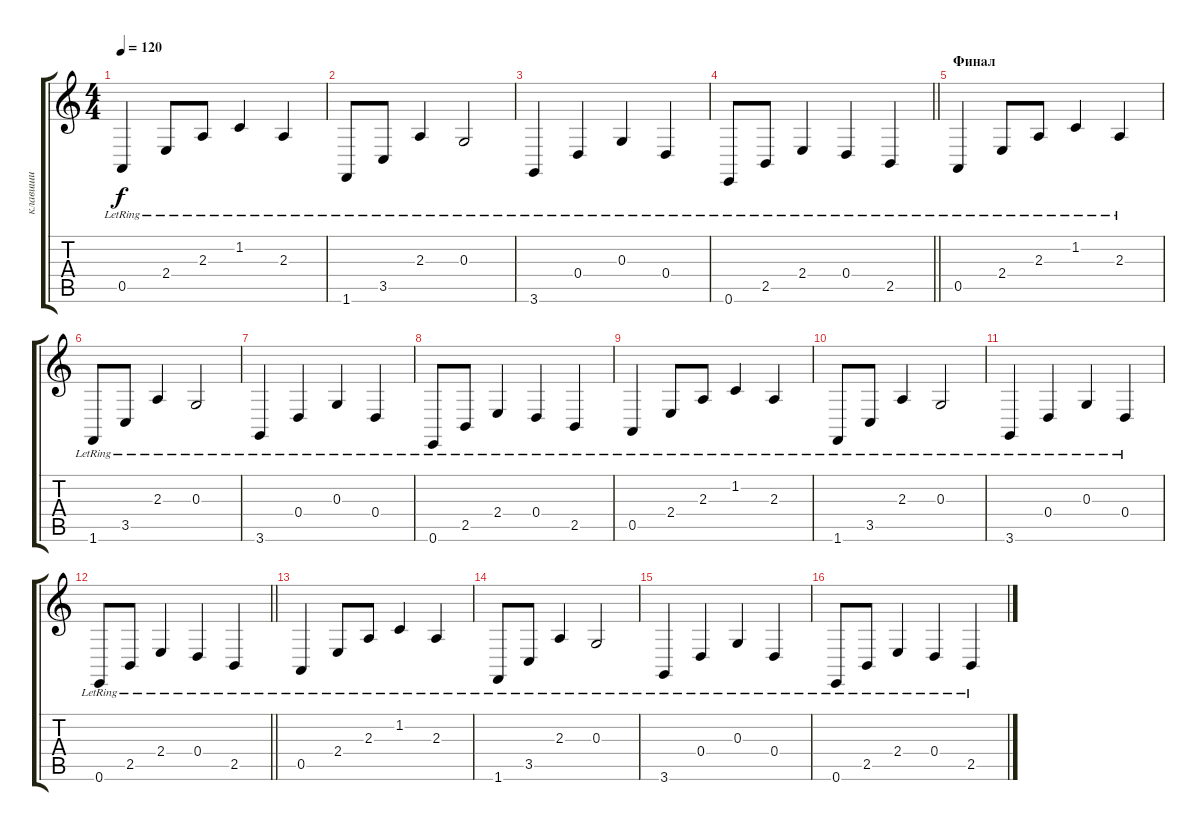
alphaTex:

\track ("клавиши" "клавиши") {instrument brightacousticpiano}
\staff {score tabs}
\tuning (E4 B3 G3 D3 A2 E2) {hide}
\ts (4 4)
\tempo 120
\clef g2
\ks c
0.5{lr}.4{dy f} 2.4{lr}.8 2.3{lr}.8 1.2{lr}.4 2.3{lr}.4 |
1.6{lr}.8 3.5{lr}.8 2.3{lr}.4 0.3{lr}.2 |
3.6{lr}.4 0.4{lr}.4 0.3{lr}.4 0.4{lr}.4 |
\barLineRight lightlight
0.6{lr}.8 2.5{lr}.8 2.4{lr}.4 0.4{lr}.4 2.5{lr}.4 |
\section ("" "Финал")
0.5{lr}.4 2.4{lr}.8 2.3{lr}.8 1.2{lr}.4 2.3{lr}.4 |
1.6{lr}.8 3.5{lr}.8 2.3{lr}.4 0.3{lr}.2 |
3.6{lr}.4 0.4{lr}.4 0.3{lr}.4 0.4{lr}.4 |
0.6{lr}.8 2.5{lr}.8 2.4{lr}.4 0.4{lr}.4 2.5{lr}.4 |
0.5{lr}.4 2.4{lr}.8 2.3{lr}.8 1.2{lr}.4 2.3{lr}.4 |
1.6{lr}.8 3.5{lr}.8 2.3{lr}.4 0.3{lr}.2 |
3.6{lr}.4 0.4{lr}.4 0.3{lr}.4 0.4{lr}.4 |
\barLineRight lightlight
0.6{lr}.8 2.5{lr}.8 2.4{lr}.4 0.4{lr}.4 2.5{lr}.4 |
0.5{lr}.4 2.4{lr}.8 2.3{lr}.8 1.2{lr}.4 2.3{lr}.4 |
1.6{lr}.8 3.5{lr}.8 2.3{lr}.4 0.3{lr}.2 |
3.6{lr}.4 0.4{lr}.4 0.3{lr}.4 0.4{lr}.4 |
0.6{lr}.8 2.5{lr}.8 2.4{lr}.4 0.4{lr}.4 2.5{lr}.4
